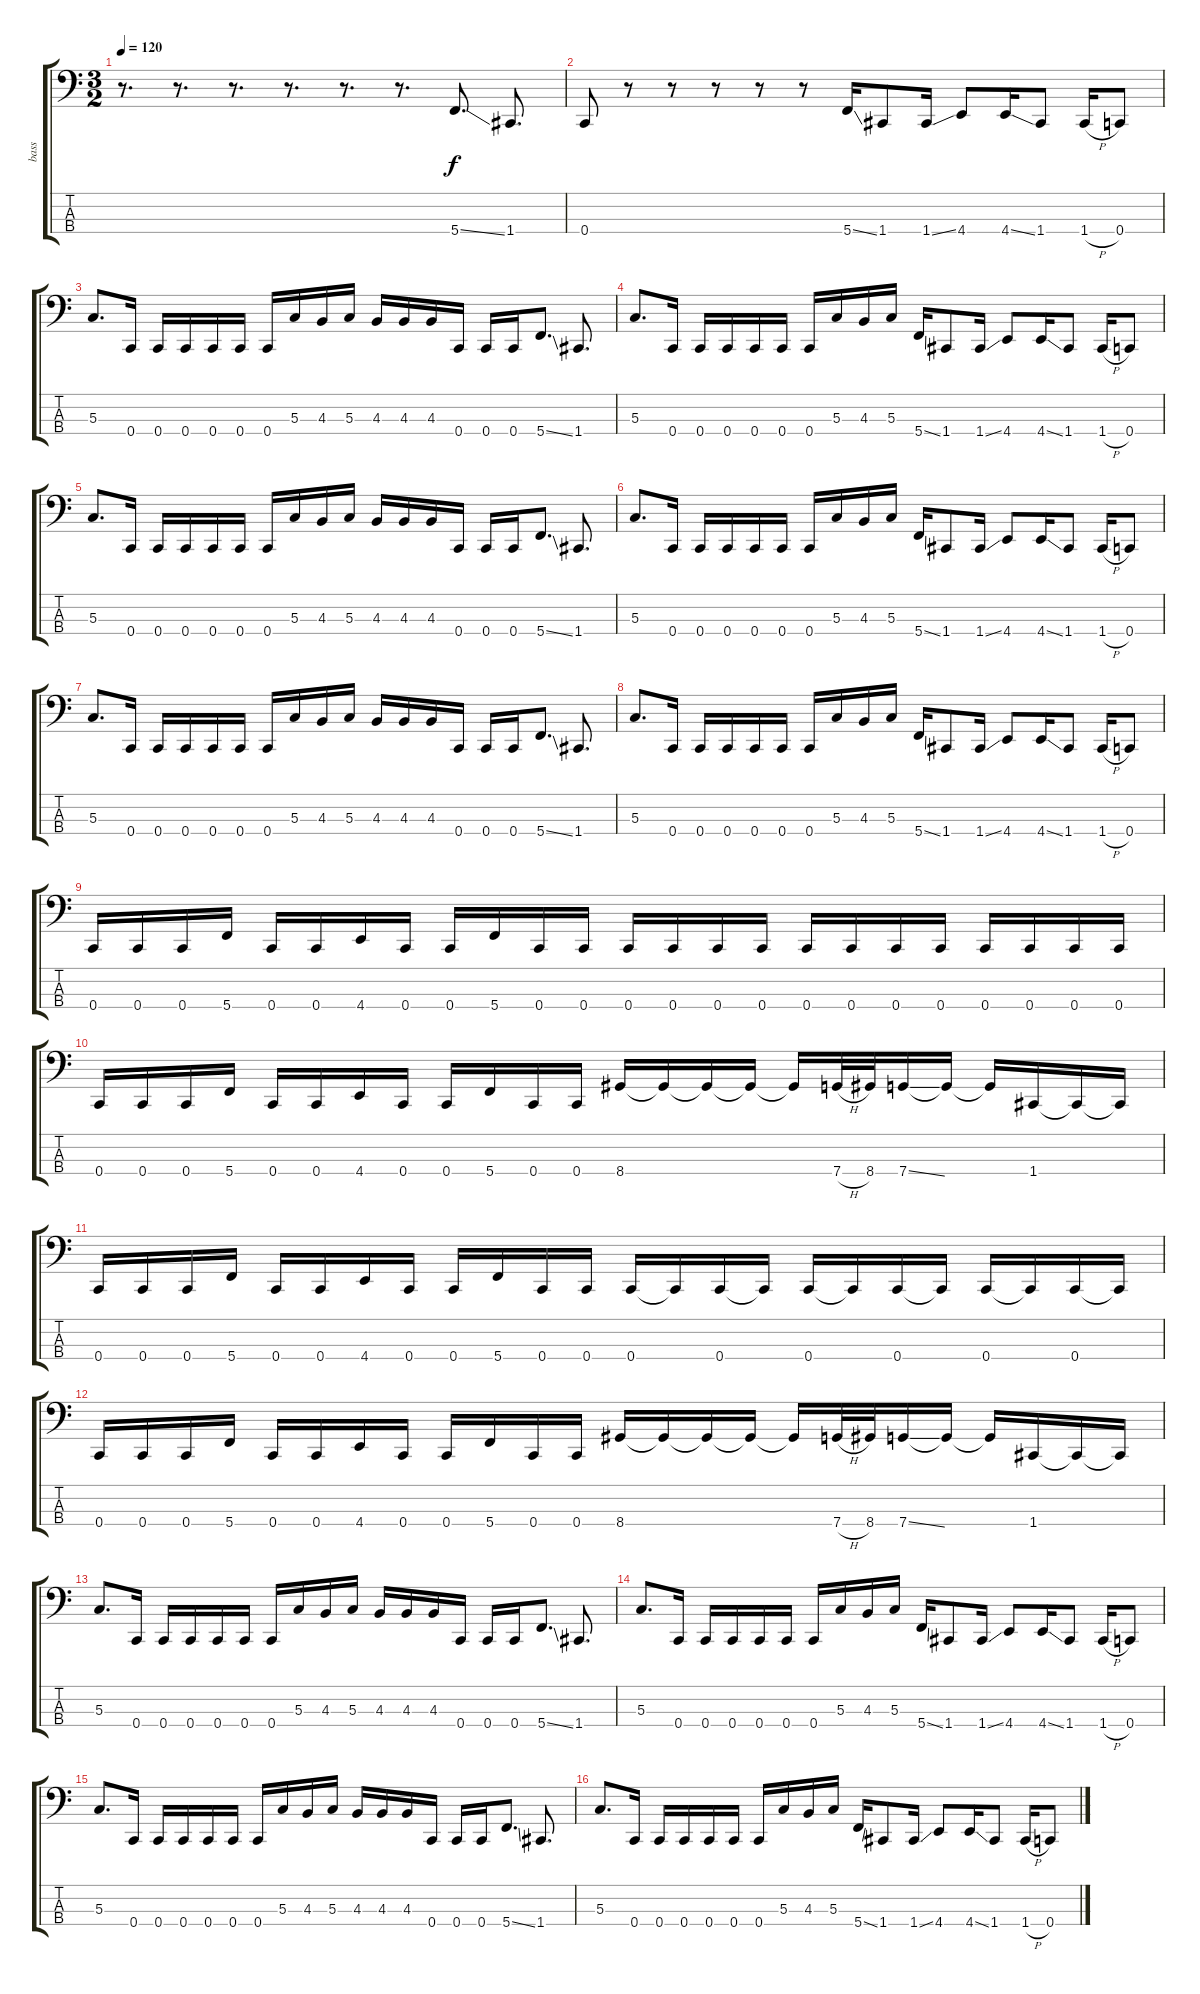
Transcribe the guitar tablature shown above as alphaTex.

\track ("bass" "bass") {instrument electricbasspick}
\staff {score tabs}
\tuning (F2 C2 G1 C1) {hide}
\ts (3 2)
\tempo 120
\clef f4
\ks c
r.8{d dy f} r.8{d} r.8{d} r.8{d} r.8{d} r.8{d} 5.4{ss}.8{d} 1.4.8{d} |
0.4.8 r.8 r.8 r.8 r.8 r.8 5.4{ss}.16 1.4.8 1.4{ss}.16 4.4.8 4.4{ss}.16 1.4.8 1.4{h}.16 0.4.8 |
5.3.8{d} 0.4.16 0.4.16 0.4.16 0.4.16 0.4.16 0.4.16 5.3.16 4.3.16 5.3.16 4.3.16 4.3.16 4.3.16 0.4.16 0.4.16 0.4.16 5.4{ss}.8{d} 1.4.8{d} |
5.3.8{d} 0.4.16 0.4.16 0.4.16 0.4.16 0.4.16 0.4.16 5.3.16 4.3.16 5.3.16 5.4{ss}.16 1.4.8 1.4{ss}.16 4.4.8 4.4{ss}.16 1.4.8 1.4{h}.16 0.4.8 |
5.3.8{d} 0.4.16 0.4.16 0.4.16 0.4.16 0.4.16 0.4.16 5.3.16 4.3.16 5.3.16 4.3.16 4.3.16 4.3.16 0.4.16 0.4.16 0.4.16 5.4{ss}.8{d} 1.4.8{d} |
5.3.8{d} 0.4.16 0.4.16 0.4.16 0.4.16 0.4.16 0.4.16 5.3.16 4.3.16 5.3.16 5.4{ss}.16 1.4.8 1.4{ss}.16 4.4.8 4.4{ss}.16 1.4.8 1.4{h}.16 0.4.8 |
5.3.8{d} 0.4.16 0.4.16 0.4.16 0.4.16 0.4.16 0.4.16 5.3.16 4.3.16 5.3.16 4.3.16 4.3.16 4.3.16 0.4.16 0.4.16 0.4.16 5.4{ss}.8{d} 1.4.8{d} |
5.3.8{d} 0.4.16 0.4.16 0.4.16 0.4.16 0.4.16 0.4.16 5.3.16 4.3.16 5.3.16 5.4{ss}.16 1.4.8 1.4{ss}.16 4.4.8 4.4{ss}.16 1.4.8 1.4{h}.16 0.4.8 |
0.4.16 0.4.16 0.4.16 5.4.16 0.4.16 0.4.16 4.4.16 0.4.16 0.4.16 5.4.16 0.4.16 0.4.16 0.4.16 0.4.16 0.4.16 0.4.16 0.4.16 0.4.16 0.4.16 0.4.16 0.4.16 0.4.16 0.4.16 0.4.16 |
0.4.16 0.4.16 0.4.16 5.4.16 0.4.16 0.4.16 4.4.16 0.4.16 0.4.16 5.4.16 0.4.16 0.4.16 8.4.16 8.4{t}.16 8.4{t}.16 8.4{t}.16 8.4{t}.16 7.4{h}.32 8.4.32 7.4{ss}.16 7.4{t}.16 7.4{t}.16 1.4.16 1.4{t}.16 1.4{t}.16 |
0.4.16 0.4.16 0.4.16 5.4.16 0.4.16 0.4.16 4.4.16 0.4.16 0.4.16 5.4.16 0.4.16 0.4.16 0.4.16 0.4{t}.16 0.4.16 0.4{t}.16 0.4.16 0.4{t}.16 0.4.16 0.4{t}.16 0.4.16 0.4{t}.16 0.4.16 0.4{t}.16 |
0.4.16 0.4.16 0.4.16 5.4.16 0.4.16 0.4.16 4.4.16 0.4.16 0.4.16 5.4.16 0.4.16 0.4.16 8.4.16 8.4{t}.16 8.4{t}.16 8.4{t}.16 8.4{t}.16 7.4{h}.32 8.4.32 7.4{ss}.16 7.4{t}.16 7.4{t}.16 1.4.16 1.4{t}.16 1.4{t}.16 |
5.3.8{d} 0.4.16 0.4.16 0.4.16 0.4.16 0.4.16 0.4.16 5.3.16 4.3.16 5.3.16 4.3.16 4.3.16 4.3.16 0.4.16 0.4.16 0.4.16 5.4{ss}.8{d} 1.4.8{d} |
5.3.8{d} 0.4.16 0.4.16 0.4.16 0.4.16 0.4.16 0.4.16 5.3.16 4.3.16 5.3.16 5.4{ss}.16 1.4.8 1.4{ss}.16 4.4.8 4.4{ss}.16 1.4.8 1.4{h}.16 0.4.8 |
5.3.8{d} 0.4.16 0.4.16 0.4.16 0.4.16 0.4.16 0.4.16 5.3.16 4.3.16 5.3.16 4.3.16 4.3.16 4.3.16 0.4.16 0.4.16 0.4.16 5.4{ss}.8{d} 1.4.8{d} |
5.3.8{d} 0.4.16 0.4.16 0.4.16 0.4.16 0.4.16 0.4.16 5.3.16 4.3.16 5.3.16 5.4{ss}.16 1.4.8 1.4{ss}.16 4.4.8 4.4{ss}.16 1.4.8 1.4{h}.16 0.4.8
